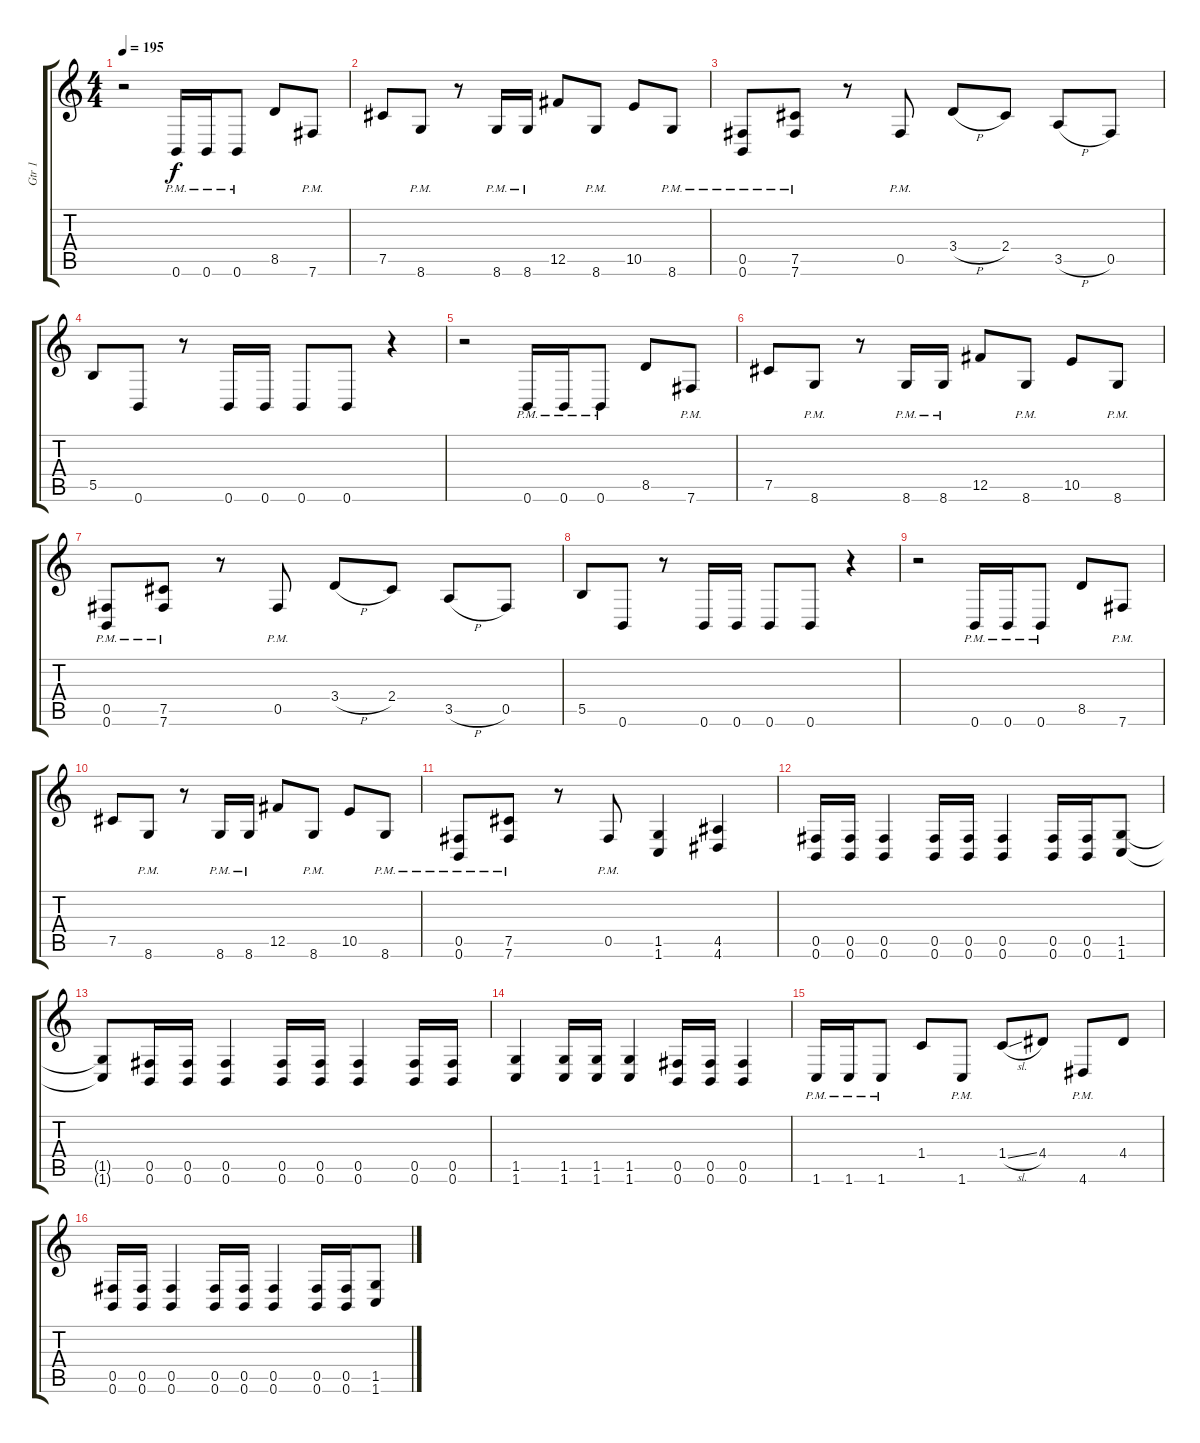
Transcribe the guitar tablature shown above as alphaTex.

\track ("Gtr 1" "Gtr 1") {instrument distortionguitar}
\staff {score tabs}
\tuning (Db4 Ab3 E3 B2 Gb2 B1) {hide}
\ts (4 4)
\tempo 195
\clef g2
\ks c
r.2{dy f} 0.6{pm}.16 0.6{pm}.16 0.6{pm}.8 8.5.8 7.6{pm}.8 |
7.5.8 8.6{pm}.8 r.8 8.6{pm}.16 8.6{pm}.16 12.5.8 8.6{pm}.8 10.5.8 8.6{pm}.8 |
(0.5{pm} 0.6{pm}).8 (7.5{pm} 7.6{pm}).8 r.8 0.5{pm}.8 3.4{h}.8 2.4.8 3.5{h}.8 0.5.8 |
5.5.8 0.6.8 r.8 0.6.16 0.6.16 0.6.8 0.6.8 r.4 |
r.2 0.6{pm}.16 0.6{pm}.16 0.6{pm}.8 8.5.8 7.6{pm}.8 |
7.5.8 8.6{pm}.8 r.8 8.6{pm}.16 8.6{pm}.16 12.5.8 8.6{pm}.8 10.5.8 8.6{pm}.8 |
(0.5{pm} 0.6{pm}).8 (7.5{pm} 7.6{pm}).8 r.8 0.5{pm}.8 3.4{h}.8 2.4.8 3.5{h}.8 0.5.8 |
5.5.8 0.6.8 r.8 0.6.16 0.6.16 0.6.8 0.6.8 r.4 |
r.2 0.6{pm}.16 0.6{pm}.16 0.6{pm}.8 8.5.8 7.6{pm}.8 |
7.5.8 8.6{pm}.8 r.8 8.6{pm}.16 8.6{pm}.16 12.5.8 8.6{pm}.8 10.5.8 8.6{pm}.8 |
(0.5{pm} 0.6{pm}).8 (7.5{pm} 7.6{pm}).8 r.8 0.5{pm}.8 (1.5 1.6).4 (4.5 4.6).4 |
(0.5 0.6).16 (0.5 0.6).16 (0.5 0.6).4 (0.5 0.6).16 (0.5 0.6).16 (0.5 0.6).4 (0.5 0.6).16 (0.5 0.6).16 (1.5 1.6).8 |
(1.5{t} 1.6{t}).8 (0.5 0.6).16 (0.5 0.6).16 (0.5 0.6).4 (0.5 0.6).16 (0.5 0.6).16 (0.5 0.6).4 (0.5 0.6).16 (0.5 0.6).16 |
(1.5 1.6).4 (1.5 1.6).16 (1.5 1.6).16 (1.5 1.6).4 (0.5 0.6).16 (0.5 0.6).16 (0.5 0.6).4 |
1.6{pm}.16 1.6{pm}.16 1.6{pm}.8 1.4.8 1.6{pm}.8 1.4{sl}.8 4.4.8 4.6{pm}.8 4.4.8 |
(0.5 0.6).16 (0.5 0.6).16 (0.5 0.6).4 (0.5 0.6).16 (0.5 0.6).16 (0.5 0.6).4 (0.5 0.6).16 (0.5 0.6).16 (1.5 1.6).8
